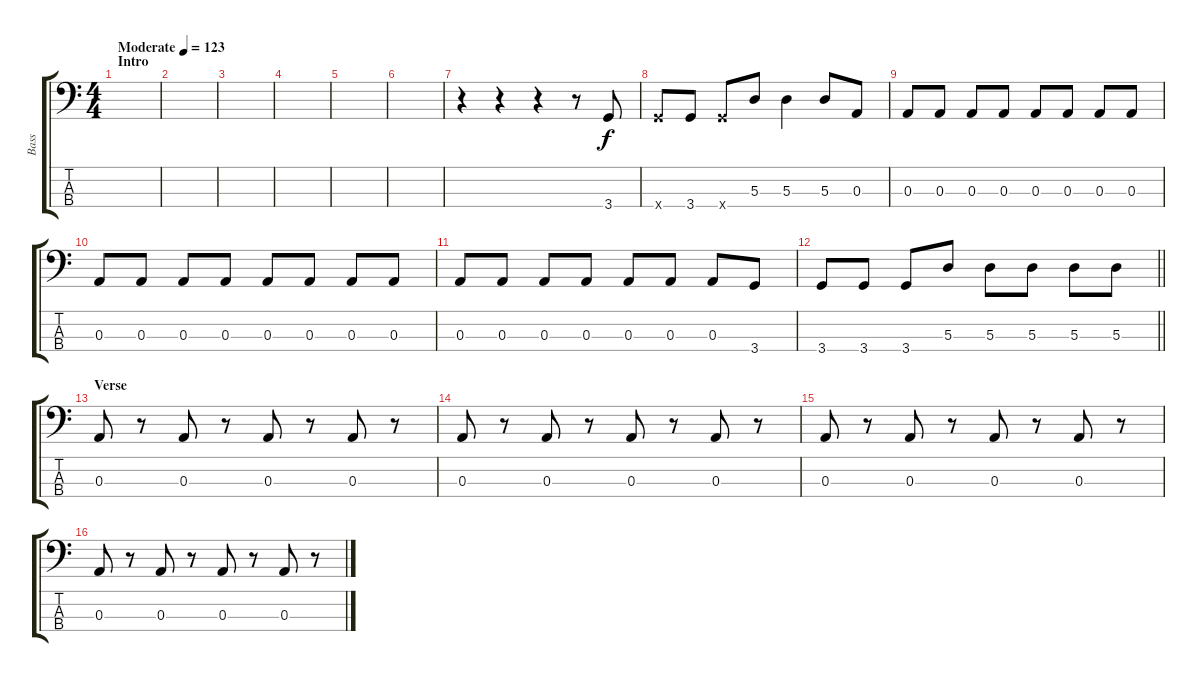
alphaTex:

\track ("Bass" "Bass") {instrument electricbasspick}
\staff {score tabs}
\tuning (G2 D2 A1 E1) {hide}
\ts (4 4)
\section ("" "Intro")
\tempo (123 "Moderate")
\clef f4
\ks c
|
|
|
|
|
|
r.4 r.4 r.4 r.8 3.4.8 |
3.4{x}.8 3.4.8 3.4{x}.8 5.3.8 5.3.4 5.3.8 0.3.8 |
0.3.8 0.3.8 0.3.8 0.3.8 0.3.8 0.3.8 0.3.8 0.3.8 |
0.3.8 0.3.8 0.3.8 0.3.8 0.3.8 0.3.8 0.3.8 0.3.8 |
0.3.8 0.3.8 0.3.8 0.3.8 0.3.8 0.3.8 0.3.8 3.4.8 |
\barLineRight lightlight
3.4.8 3.4.8 3.4.8 5.3.8 5.3.8 5.3.8 5.3.8 5.3.8 |
\section ("" "Verse")
0.3.8 r.8 0.3.8 r.8 0.3.8 r.8 0.3.8 r.8 |
0.3.8 r.8 0.3.8 r.8 0.3.8 r.8 0.3.8 r.8 |
0.3.8 r.8 0.3.8 r.8 0.3.8 r.8 0.3.8 r.8 |
0.3.8 r.8 0.3.8 r.8 0.3.8 r.8 0.3.8 r.8
